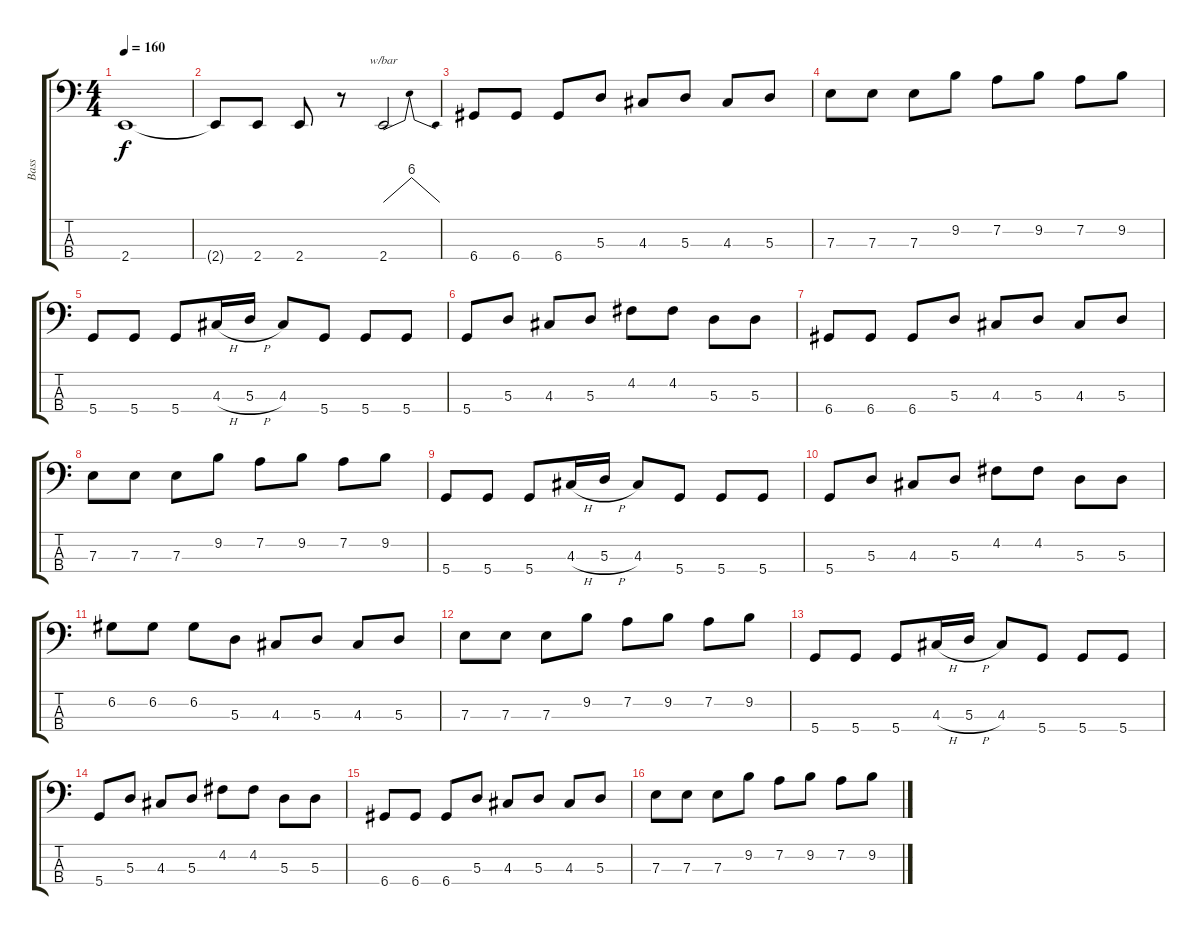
\track ("Bass" "Bass") {instrument electricbassfinger}
\staff {score tabs}
\tuning (G2 D2 A1 D1) {hide}
\ts (4 4)
\tempo 160
\clef f4
\ks c
2.4.1{dy f} |
2.4{t}.8 2.4.8 2.4.8 r.8{instrument electricbassfinger} 2.4.2{tbe (dip default 0 0 30 24 60 0)} |
6.4.8 6.4.8 6.4.8 5.3.8 4.3.8 5.3.8 4.3.8 5.3.8 |
7.3.8 7.3.8 7.3.8 9.2.8 7.2.8 9.2.8 7.2.8 9.2.8 |
5.4.8 5.4.8 5.4.8 4.3{h}.16 5.3{h}.16 4.3.8 5.4.8 5.4.8 5.4.8 |
5.4.8 5.3.8 4.3.8 5.3.8 4.2.8 4.2.8 5.3.8 5.3.8 |
6.4.8 6.4.8 6.4.8 5.3.8 4.3.8 5.3.8 4.3.8 5.3.8 |
7.3.8 7.3.8 7.3.8 9.2.8 7.2.8 9.2.8 7.2.8 9.2.8 |
5.4.8 5.4.8 5.4.8 4.3{h}.16 5.3{h}.16 4.3.8 5.4.8 5.4.8 5.4.8 |
5.4.8 5.3.8 4.3.8 5.3.8 4.2.8 4.2.8 5.3.8 5.3.8 |
6.2.8 6.2.8 6.2.8 5.3.8 4.3.8 5.3.8 4.3.8 5.3.8 |
7.3.8 7.3.8 7.3.8 9.2.8 7.2.8 9.2.8 7.2.8 9.2.8 |
5.4.8 5.4.8 5.4.8 4.3{h}.16 5.3{h}.16 4.3.8 5.4.8 5.4.8 5.4.8 |
5.4.8 5.3.8 4.3.8 5.3.8 4.2.8 4.2.8 5.3.8 5.3.8 |
6.4.8 6.4.8 6.4.8 5.3.8 4.3.8 5.3.8 4.3.8 5.3.8 |
7.3.8 7.3.8 7.3.8 9.2.8 7.2.8 9.2.8 7.2.8 9.2.8
